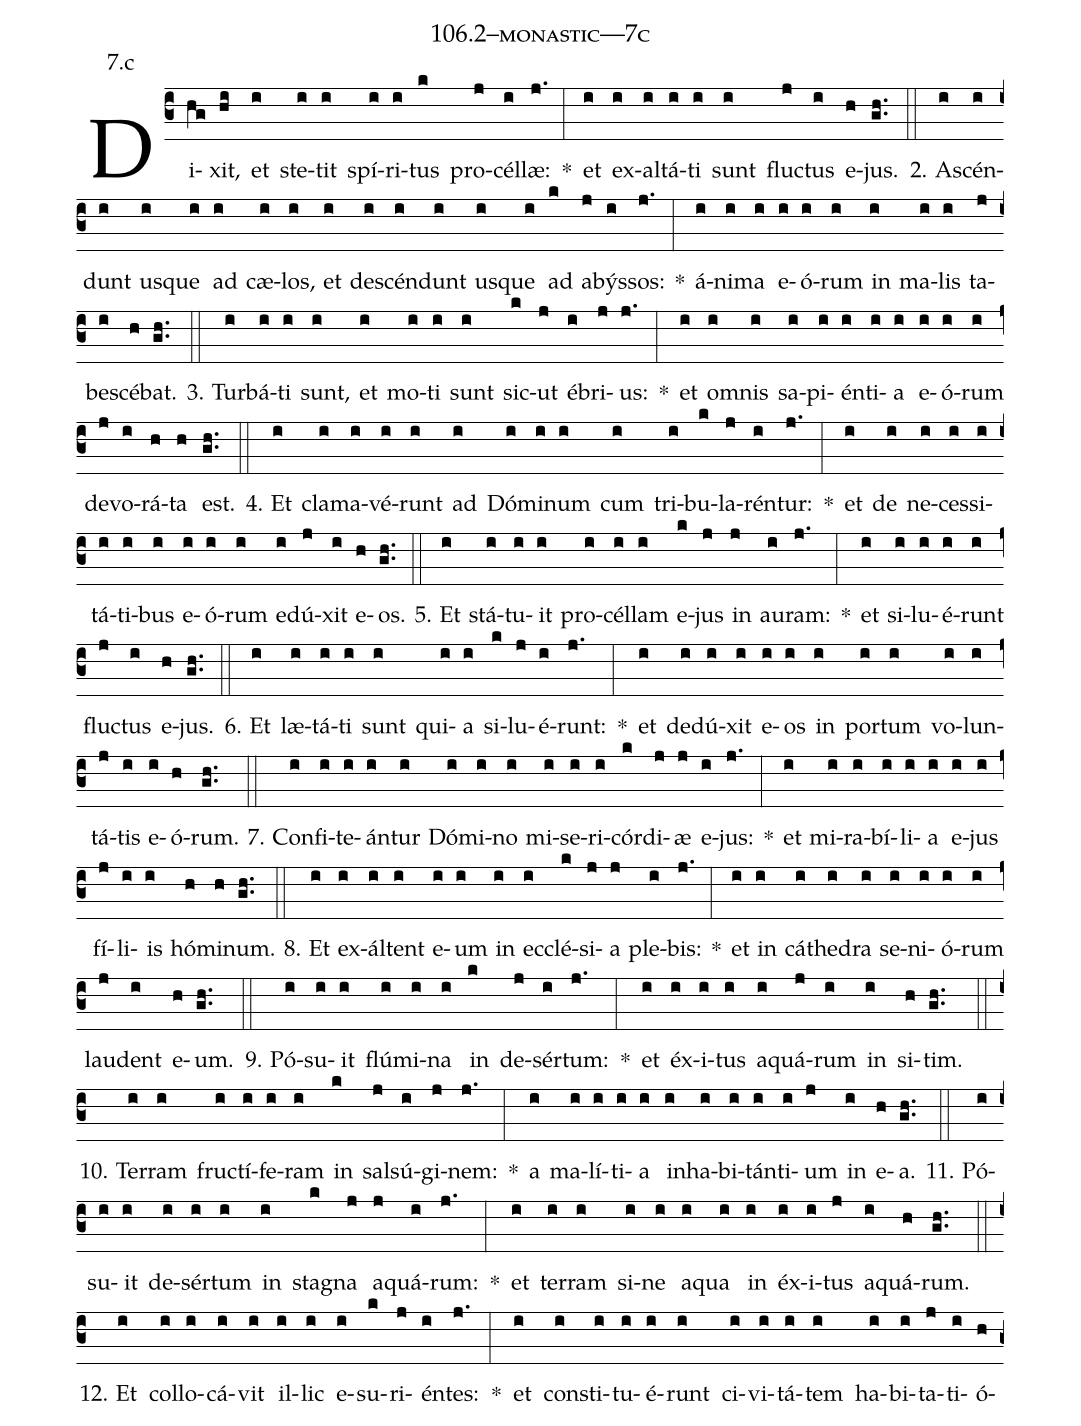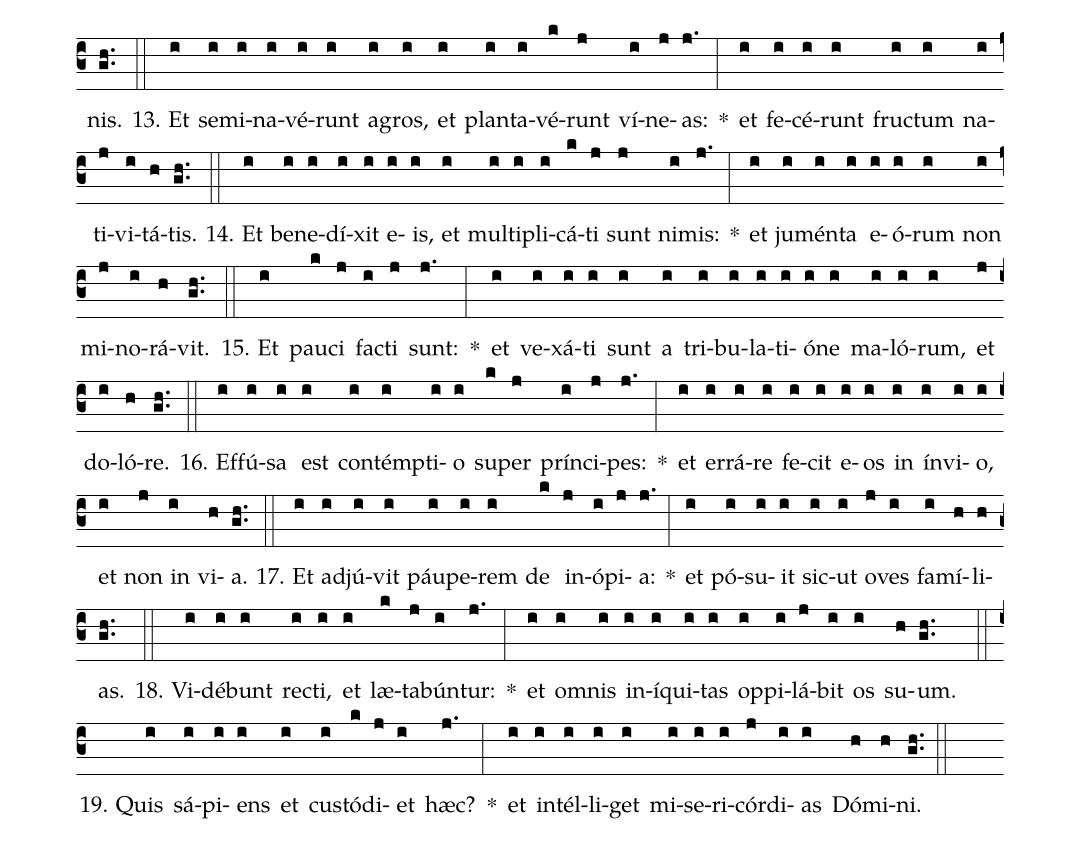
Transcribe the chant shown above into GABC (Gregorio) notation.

name: 106.2--monastic---7c;
annotation: 7.c;
%%
(c3)Di(hg)xit,(hi) et(i) ste(i)tit(i) spí(i)ri(i)tus(k) pro(j)cél(i)læ:(j.) *(:) et(i) ex(i)al(i)tá(i)ti(i) sunt(i) fluc(j)tus(i) e(h)jus.(gh..) (::)
2. A(i)scén(i)dunt(i) us(i)que(i) ad(i) cæ(i)los,(i) et(i) de(i)scén(i)dunt(i) us(i)que(i) ad(k) a(j)býs(i)sos:(j.) *(:) á(i)ni(i)ma(i) e(i)ó(i)rum(i) in(i) ma(i)lis(i) ta(j)be(i)scé(h)bat.(gh..) (::)
3. Tur(i)bá(i)ti(i) sunt,(i) et(i) mo(i)ti(i) sunt(i) sic(k)ut(j) é(i)bri(j)us:(j.) *(:) et(i) om(i)nis(i) sa(i)pi(i)én(i)ti(i)a(i) e(i)ó(i)rum(i) de(j)vo(i)rá(h)ta(h) est.(gh..) (::)
4. Et(i) cla(i)ma(i)vé(i)runt(i) ad(i) Dó(i)mi(i)num(i) cum(i) tri(i)bu(k)la(j)rén(i)tur:(j.) *(:) et(i) de(i) ne(i)ces(i)si(i)tá(i)ti(i)bus(i) e(i)ó(i)rum(i) e(i)dú(j)xit(i) e(h)os.(gh..) (::)
5. Et(i) stá(i)tu(i)it(i) pro(i)cél(i)lam(i) e(k)jus(j) in(j) au(i)ram:(j.) *(:) et(i) si(i)lu(i)é(i)runt(i) fluc(j)tus(i) e(h)jus.(gh..) (::)
6. Et(i) læ(i)tá(i)ti(i) sunt(i) qui(i)a(i) si(k)lu(j)é(i)runt:(j.) *(:) et(i) de(i)dú(i)xit(i) e(i)os(i) in(i) por(i)tum(i) vo(i)lun(i)tá(j)tis(i) e(i)ó(h)rum.(gh..) (::)
7. Con(i)fi(i)te(i)án(i)tur(i) Dó(i)mi(i)no(i) mi(i)se(i)ri(i)cór(k)di(j)æ(j) e(i)jus:(j.) *(:) et(i) mi(i)ra(i)bí(i)li(i)a(i) e(i)jus(i) fí(j)li(i)is(i) hó(h)mi(h)num.(gh..) (::)
8. Et(i) ex(i)ál(i)tent(i) e(i)um(i) in(i) ec(i)clé(k)si(j)a(j) ple(i)bis:(j.) *(:) et(i) in(i) cá(i)the(i)dra(i) se(i)ni(i)ó(i)rum(i) lau(j)dent(i) e(h)um.(gh..) (::)
9. Pó(i)su(i)it(i) flú(i)mi(i)na(i) in(k) de(j)sér(i)tum:(j.) *(:) et(i) éx(i)i(i)tus(i) a(i)quá(j)rum(i) in(i) si(h)tim.(gh..) (::)
10. Ter(i)ram(i) fruc(i)tí(i)fe(i)ram(i) in(k) sal(j)sú(i)gi(j)nem:(j.) *(:) a(i) ma(i)lí(i)ti(i)a(i) in(i)ha(i)bi(i)tán(i)ti(i)um(j) in(i) e(h)a.(gh..) (::)
11. Pó(i)su(i)it(i) de(i)sér(i)tum(i) in(i) sta(k)gna(j) a(j)quá(i)rum:(j.) *(:) et(i) ter(i)ram(i) si(i)ne(i) a(i)qua(i) in(i) éx(i)i(i)tus(j) a(i)quá(h)rum.(gh..) (::)
12. Et(i) col(i)lo(i)cá(i)vit(i) il(i)lic(i) e(i)su(k)ri(j)én(i)tes:(j.) *(:) et(i) con(i)sti(i)tu(i)é(i)runt(i) ci(i)vi(i)tá(i)tem(i) ha(i)bi(i)ta(j)ti(i)ó(h)nis.(gh..) (::)
13. Et(i) se(i)mi(i)na(i)vé(i)runt(i) a(i)gros,(i) et(i) plan(i)ta(i)vé(k)runt(j) ví(i)ne(j)as:(j.) *(:) et(i) fe(i)cé(i)runt(i) fruc(i)tum(i) na(i)ti(j)vi(i)tá(h)tis.(gh..) (::)
14. Et(i) be(i)ne(i)dí(i)xit(i) e(i)is,(i) et(i) mul(i)ti(i)pli(i)cá(k)ti(j) sunt(j) ni(i)mis:(j.) *(:) et(i) ju(i)mén(i)ta(i) e(i)ó(i)rum(i) non(i) mi(j)no(i)rá(h)vit.(gh..) (::)
15. Et(i) pau(k)ci(j) fac(i)ti(j) sunt:(j.) *(:) et(i) ve(i)xá(i)ti(i) sunt(i) a(i) tri(i)bu(i)la(i)ti(i)ó(i)ne(i) ma(i)ló(i)rum,(i) et(j) do(i)ló(h)re.(gh..) (::)
16. Ef(i)fú(i)sa(i) est(i) con(i)témp(i)ti(i)o(i) su(k)per(j) prín(i)ci(j)pes:(j.) *(:) et(i) er(i)rá(i)re(i) fe(i)cit(i) e(i)os(i) in(i) ín(i)vi(i)o,(i) et(i) non(j) in(i) vi(h)a.(gh..) (::)
17. Et(i) ad(i)jú(i)vit(i) páu(i)pe(i)rem(i) de(k) in(j)ó(i)pi(j)a:(j.) *(:) et(i) pó(i)su(i)it(i) sic(i)ut(i) o(j)ves(i) fa(i)mí(h)li(h)as.(gh..) (::)
18. Vi(i)dé(i)bunt(i) rec(i)ti,(i) et(i) læ(k)ta(j)bún(i)tur:(j.) *(:) et(i) om(i)nis(i) in(i)í(i)qui(i)tas(i) op(i)pi(i)lá(j)bit(i) os(i) su(h)um.(gh..) (::)
19. Quis(i) sá(i)pi(i)ens(i) et(i) cus(i)tó(k)di(j)et(i) hæc?(j.) *(:) et(i) in(i)tél(i)li(i)get(i) mi(i)se(i)ri(i)cór(j)di(i)as(i) Dó(h)mi(h)ni.(gh..) (::)
